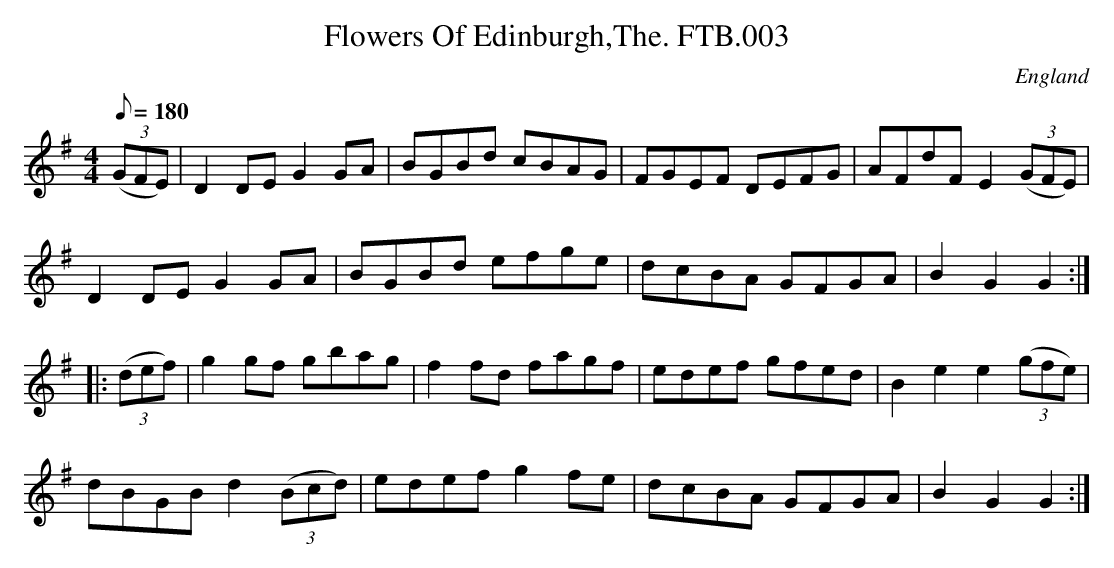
X:1
T:Flowers Of Edinburgh,The. FTB.003
M:4/4
Q:180
O:England
K:G major
((3GFE)|D2DEG2GA|BGBd cBAG|FGEF DEFG|AFdFE2((3GFE)|
D2DEG2GA|BGBd efge|dcBA GFGA|B2G2G2:|
|:((3def)|g2gf gbag|f2fd fagf|edef gfed|B2e2e2((3gfe)|
dBGBd2((3Bcd)|edefg2fe|dcBA GFGA|B2G2G2:|
